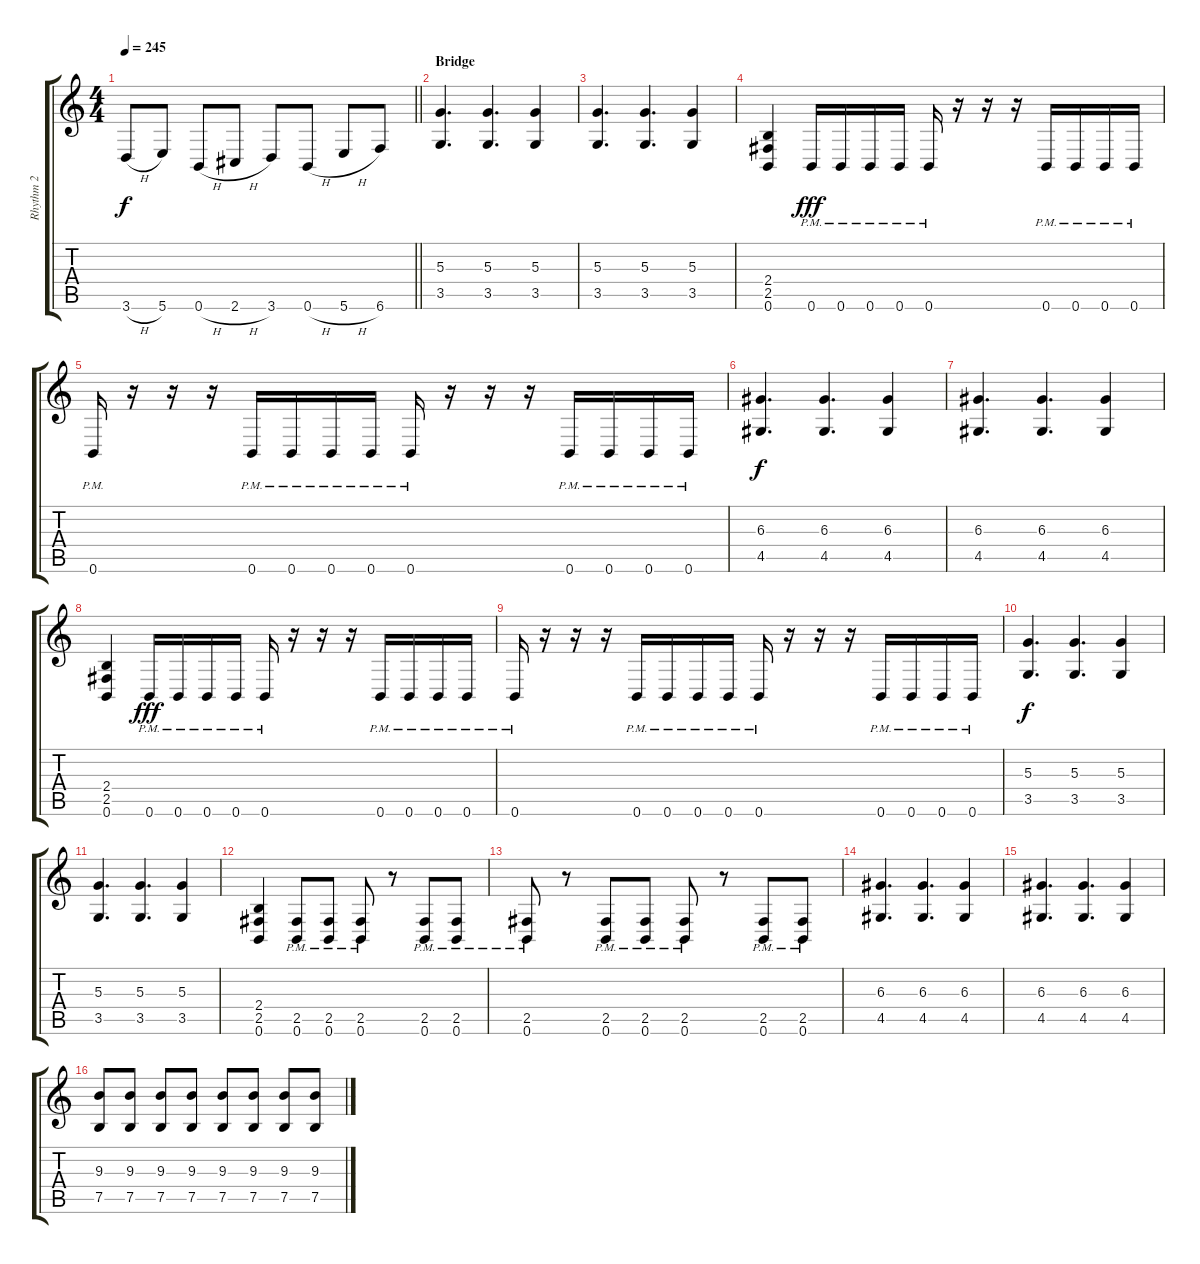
\track ("Rhythm 2" "Rhythm 2") {instrument distortionguitar}
\staff {score tabs}
\tuning (B3 Gb3 D3 A2 E2 B1) {hide}
\ts (4 4)
\tempo 245
\clef g2
\barLineRight lightlight
\ks c
3.6{h}.8{dy f} 5.6.8 0.6{h}.8 2.6{h}.8 3.6.8 0.6{h}.8 5.6{h}.8 6.6.8 |
\section ("" "Bridge")
(5.3 3.5).4{d} (5.3 3.5).4{d} (5.3 3.5).4 |
(5.3 3.5).4{d} (5.3 3.5).4{d} (5.3 3.5).4 |
(2.4 2.5 0.6).4{instrument distortionguitar} 0.6{pm}.16{dy fff} 0.6{pm}.16 0.6{pm}.16 0.6{pm}.16 0.6{pm}.16 r.16 r.16 r.16 0.6{pm}.16 0.6{pm}.16 0.6{pm}.16 0.6{pm}.16 |
0.6{pm}.16 r.16 r.16 r.16 0.6{pm}.16 0.6{pm}.16 0.6{pm}.16 0.6{pm}.16 0.6{pm}.16 r.16 r.16 r.16 0.6{pm}.16 0.6{pm}.16 0.6{pm}.16 0.6{pm}.16 |
(6.3 4.5).4{d dy f} (6.3 4.5).4{d} (6.3 4.5).4 |
(6.3 4.5).4{d} (6.3 4.5).4{d} (6.3 4.5).4 |
(2.4 2.5 0.6).4{instrument distortionguitar} 0.6{pm}.16{dy fff} 0.6{pm}.16 0.6{pm}.16 0.6{pm}.16 0.6{pm}.16 r.16 r.16 r.16 0.6{pm}.16 0.6{pm}.16 0.6{pm}.16 0.6{pm}.16 |
0.6{pm}.16 r.16 r.16 r.16 0.6{pm}.16 0.6{pm}.16 0.6{pm}.16 0.6{pm}.16 0.6{pm}.16 r.16 r.16 r.16 0.6{pm}.16 0.6{pm}.16 0.6{pm}.16 0.6{pm}.16 |
(5.3 3.5).4{d dy f} (5.3 3.5).4{d} (5.3 3.5).4 |
(5.3 3.5).4{d} (5.3 3.5).4{d} (5.3 3.5).4 |
(2.4 2.5 0.6).4{instrument distortionguitar} (2.5{pm} 0.6{pm}).8 (2.5{pm} 0.6{pm}).8 (2.5{pm} 0.6{pm}).8 r.8 (2.5{pm} 0.6{pm}).8 (2.5{pm} 0.6{pm}).8 |
(2.5{pm} 0.6{pm}).8 r.8 (2.5{pm} 0.6{pm}).8 (2.5{pm} 0.6{pm}).8 (2.5{pm} 0.6{pm}).8 r.8 (2.5{pm} 0.6{pm}).8 (2.5{pm} 0.6{pm}).8 |
(6.3 4.5).4{d} (6.3 4.5).4{d} (6.3 4.5).4 |
(6.3 4.5).4{d} (6.3 4.5).4{d} (6.3 4.5).4 |
(9.3 7.5).8 (9.3 7.5).8 (9.3 7.5).8 (9.3 7.5).8 (9.3 7.5).8 (9.3 7.5).8 (9.3 7.5).8 (9.3 7.5).8
